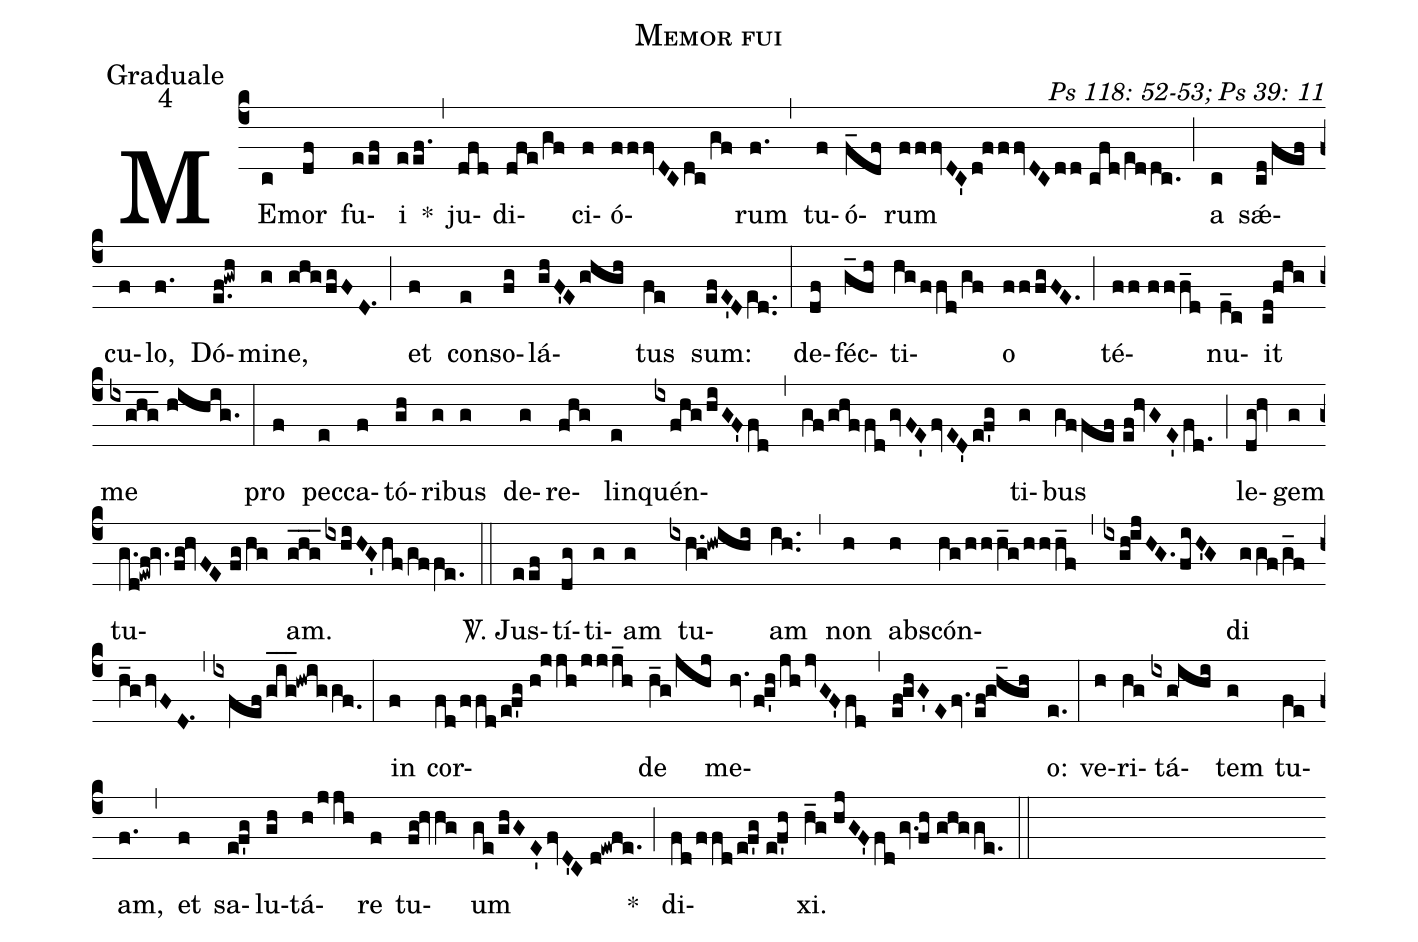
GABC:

name: Memor fui;
office-part: Graduale;
mode: 4;
commentary: Ps 118: 52-53; Ps 39: 11;
%%
(c4) ME(c)mor(df) fu(eef)i(eef.) *(,)
ju(dfd)di(dfe/gf)ci(f)ó(fffvDCdc/gf)rum(f.) (,) tu(f)ó(f_df)rum(fffvDC'd!fffvDCdd//cfd/e[ll:1]ddc.) (;) a(c) sǽ(cd/fef)cu(f)lo,(f.) Dó(e.f!gwh)mi(g)ne,(ghgfgFD.1) (;) et(f) con(e)so(fg)lá(ghF'Eghgh)tus(fe) sum:(efE'De[ll:1]d..) (:)
de(df)féc(g_fh)ti(hgffd/gf)o(fffgFE.) (;) té(ff//fff_d)nu(d_c)it(cd!fhg) me(ixghg___//hihig.) (:)
pro(f) pec(e)ca(f)tó(gh)ri(g)bus(g) de(g)re(fhg)lin(e)quén(ixfhg/hiGF'fd)(,)(gf/ghffdgvFE'fvED'ef'g)ti(g)bus(gffef//ef!hvGE'fd.) (;) le(dg!hv)gem(g) tu(g.d!ewf!gv.fg!hvFE//fg/hg)am.(ghg___ixhiHG'hf/gffe.) (::)
<sp>V/</sp>. Jus(eef)tí(dg)ti(g)am(g) tu(ixh.g!hwihi)am(ih..) (,) non(h) abs(h)cón(hg/hhh_g/hhh_f)(,)(ixgh!ijHG.fiH'G)di(ggf/g_f//h_ghvFD.1) (,) (ixfefg_i_g_!hwiggf.0) (:)
in(f) cor(fd/ffd/ef'g//h!jjh/jjj_h)de(h_g/jhj) me(hv.fg'h/jhjvGF'fd)(,)(ef!ghG'Efv.ef!gh_gh)o:(e.) (:)
ve(h)ri(hg)tá(ixg!ihi)tem(g) tu(fe)am,(f.) (,) et(f) sa(ef'g)lu(gh)tá(h/jjh)re(f) tu(fg!hvhg)um(ge/ghGE'fvD'C//d!ewfe.) *(;) di(fd/ffd/ef'g//ef'h)xi.(h_g//hjGF'fdgv.1/[0]fh//ghgge.) (::)
